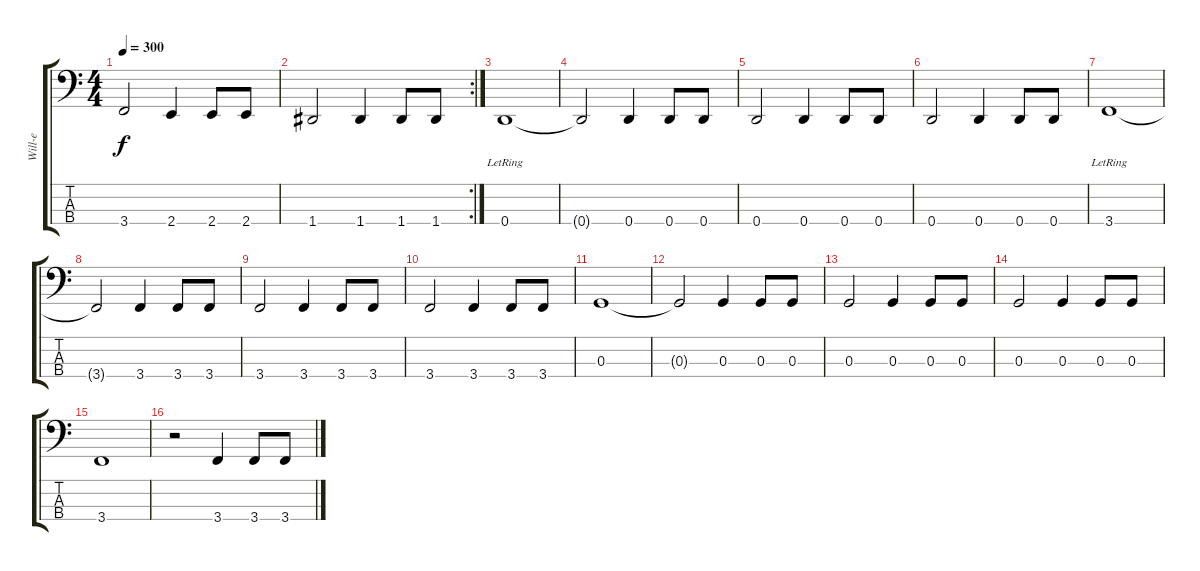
\track ("Will-e" "Will-e") {instrument electricbasspick}
\staff {score tabs}
\tuning (F2 C2 G1 D1) {hide}
\ts (4 4)
\tempo 300
\clef f4
\ks c
3.4.2{dy f} 2.4.4 2.4.8 2.4.8 |
\rc 2
1.4.2 1.4.4 1.4.8 1.4.8 |
0.4{lr}.1 |
0.4{t}.2 0.4.4 0.4.8 0.4.8 |
0.4.2 0.4.4 0.4.8 0.4.8 |
0.4.2 0.4.4 0.4.8 0.4.8 |
3.4{lr}.1 |
3.4{t}.2 3.4.4 3.4.8 3.4.8 |
3.4.2 3.4.4 3.4.8 3.4.8 |
3.4.2 3.4.4 3.4.8 3.4.8 |
0.3.1 |
0.3{t}.2 0.3.4 0.3.8 0.3.8 |
0.3.2 0.3.4 0.3.8 0.3.8 |
0.3.2 0.3.4 0.3.8 0.3.8 |
3.4.1 |
r.2 3.4.4 3.4.8 3.4.8
